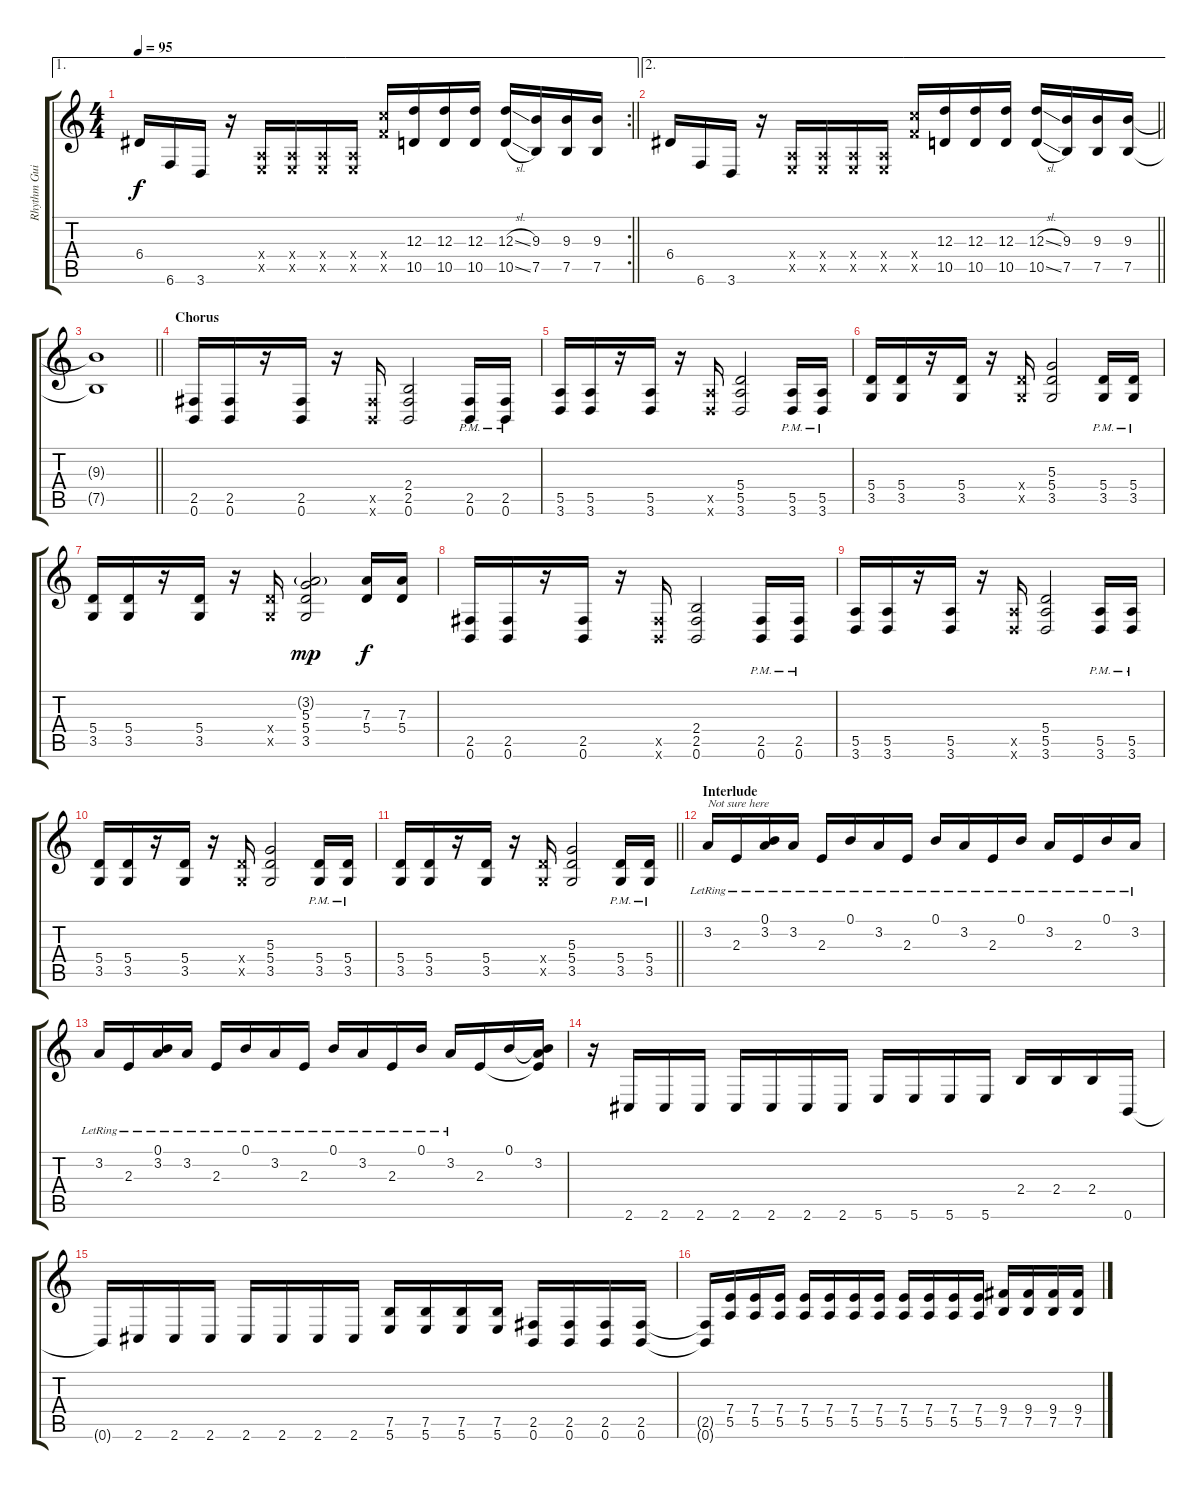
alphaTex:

\track ("Rhythm Guitar (Left)" "Rhythm Gui") {instrument distortionguitar}
\staff {score tabs}
\tuning (B3 Gb3 D3 A2 E2 B1) {hide}
\ae 1
\rc 2
\ts (4 4)
\tempo 95
\clef g2
\barLineRight lightlight
\ks c
6.4.16{dy f} 6.6.16 3.6.16 r.16 (0.4{x} 0.5{x}).16 (0.4{x} 0.5{x}).16 (0.4{x} 0.5{x}).16 (0.4{x} 0.5{x}).16 (15.4{x} 13.5{x}).16 (12.3 10.5).16 (12.3 10.5).16 (12.3 10.5).16 (12.3{sl} 10.5{sl}).16 (9.3 7.5).16 (9.3 7.5).16 (9.3 7.5).16 |
\ae 2
\barLineRight lightlight
6.4.16 6.6.16 3.6.16 r.16 (0.4{x} 0.5{x}).16 (0.4{x} 0.5{x}).16 (0.4{x} 0.5{x}).16 (0.4{x} 0.5{x}).16 (15.4{x} 13.5{x}).16 (12.3 10.5).16 (12.3 10.5).16 (12.3 10.5).16 (12.3{sl} 10.5{sl}).16 (9.3 7.5).16 (9.3 7.5).16 (9.3 7.5).16 |
\barLineRight lightlight
(9.3{t} 7.5{t}).1 |
\section ("" "Chorus")
(2.5 0.6).16 (2.5 0.6).16 r.16 (2.5 0.6).16 r.16 (2.5{x} 0.6{x}).16 (2.4 2.5 0.6).2 (2.5{pm} 0.6{pm}).16 (2.5{pm} 0.6{pm}).16 |
(5.5 3.6).16 (5.5 3.6).16 r.16 (5.5 3.6).16 r.16 (5.5{x} 3.6{x}).16 (5.4 5.5 3.6).2 (5.5{pm} 3.6{pm}).16 (5.5{pm} 3.6{pm}).16 |
(5.4 3.5).16 (5.4 3.5).16 r.16 (5.4 3.5).16 r.16 (5.4{x} 3.5{x}).16 (5.3 5.4 3.5).2 (5.4{pm} 3.5{pm}).16 (5.4{pm} 3.5{pm}).16 |
(5.4 3.5).16 (5.4 3.5).16 r.16 (5.4 3.5).16 r.16 (5.4{x} 3.5{x}).16 (3.2{g} 5.3 5.4 3.5).2{dy mp} (7.3 5.4).16{dy f} (7.3 5.4).16 |
(2.5 0.6).16 (2.5 0.6).16 r.16 (2.5 0.6).16 r.16 (2.5{x} 0.6{x}).16 (2.4 2.5 0.6).2 (2.5{pm} 0.6{pm}).16 (2.5{pm} 0.6{pm}).16 |
(5.5 3.6).16 (5.5 3.6).16 r.16 (5.5 3.6).16 r.16 (5.5{x} 3.6{x}).16 (5.4 5.5 3.6).2 (5.5{pm} 3.6{pm}).16 (5.5{pm} 3.6{pm}).16 |
(5.4 3.5).16 (5.4 3.5).16 r.16 (5.4 3.5).16 r.16 (5.4{x} 3.5{x}).16 (5.3 5.4 3.5).2 (5.4{pm} 3.5{pm}).16 (5.4{pm} 3.5{pm}).16 |
\barLineRight lightlight
(5.4 3.5).16 (5.4 3.5).16 r.16 (5.4 3.5).16 r.16 (5.4{x} 3.5{x}).16 (5.3 5.4 3.5).2 (5.4{pm} 3.5{pm}).16 (5.4{pm} 3.5{pm}).16 |
\section ("" "Interlude")
3.2{lr}.16{txt "Not sure here" volume 4} 2.3{lr}.16 (0.1{lr} 3.2).16 3.2{lr}.16 2.3{lr}.16 0.1{lr}.16 3.2{lr}.16 2.3{lr}.16 0.1{lr}.16 3.2{lr}.16 2.3{lr}.16 0.1{lr}.16 3.2{lr}.16 2.3{lr}.16 0.1{lr}.16 3.2{lr}.16 |
3.2{lr}.16 2.3{lr}.16 (0.1{lr} 3.2).16 3.2{lr}.16 2.3{lr}.16 0.1{lr}.16 3.2{lr}.16 2.3{lr}.16 0.1{lr}.16 3.2{lr}.16 2.3{lr}.16 0.1{lr}.16 3.2{lr}.16 2.3.16 0.1.16 (0.1{t} 3.2 2.3{t}).16 |
r.16{volume 13} 2.6.16 2.6.16 2.6.16 2.6.16 2.6.16 2.6.16 2.6.16 5.6.16 5.6.16 5.6.16 5.6.16 2.4.16 2.4.16 2.4.16 0.6.16 |
0.6{t}.16 2.6.16 2.6.16 2.6.16 2.6.16 2.6.16 2.6.16 2.6.16 (7.5 5.6).16 (7.5 5.6).16 (7.5 5.6).16 (7.5 5.6).16 (2.5 0.6).16 (2.5 0.6).16 (2.5 0.6).16 (2.5 0.6).16 |
(2.5{t} 0.6{t}).16 (7.4 5.5).16 (7.4 5.5).16 (7.4 5.5).16 (7.4 5.5).16 (7.4 5.5).16 (7.4 5.5).16 (7.4 5.5).16 (7.4 5.5).16 (7.4 5.5).16 (7.4 5.5).16 (7.4 5.5).16 (9.4 7.5).16 (9.4 7.5).16 (9.4 7.5).16 (9.4 7.5).16
